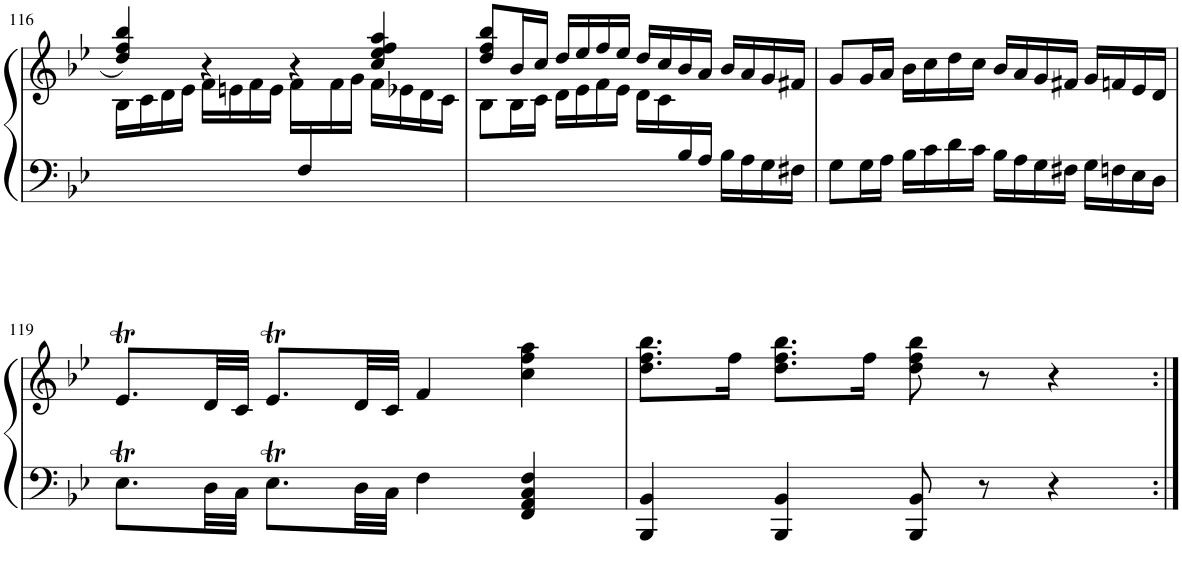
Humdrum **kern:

**kern	**kern
*part1	*part1
*staff2	*staff1
*I"Piano	*
*I'Pno.	*
!!LO:PB:g=z
*clefF4	*clefG2
*k[b-e-]	*k[b-e-]
*M4/4	*M4/4
*met(c)	*met(c)
=116	=116
*	*^
16ryy	4dd/ 4ff/ 4bb-/	16B-\LL
.	.	16c\
.	.	16d\
.	.	16e-\JJ
.	4r	16f\LL
.	.	16en\
.	.	16f\
.	.	16e\JJ
.	4r	16f\LL
16F/	.	16ryy
4.ryy	.	16f\
.	.	16g\JJ
.	4cc/ 4ee-/ 4ff/ 4aa/	16f\LL
.	.	16e-X\
.	.	16d\
.	.	16c\JJ
=117	=117	=117
8ryy	8dd/ 8ff/ 8bb-/L	8B-\L
.	16b-/L	16B-\L
.	16cc/JJ	16c\JJ
.	16dd/LL	16d\LL
.	16ee-/	16e-\
.	16ff/	16f\
.	16ee-/JJ	16e-\JJ
.	16dd/LL	16d\LL
.	16cc/	16c\
16B-/	16b-/	4.ryy
16A/JJ	16a/JJ	.
16B-\LL	16b-/LL	.
16A\	16a/	.
16G\	16g/	.
16F#X\JJ	16f#X/JJ	.
*	*v	*v
=118	=118
8G\L	8g/L
16G\L	16g/L
16A\JJ	16a/JJ
16B-\LL	16b-\LL
16c\	16cc\
16d\	16dd\
16c\JJ	16cc\JJ
16B-\LL	16b-/LL
16A\	16a/
16G\	16g/
16F#X\JJ	16f#X/JJ
16G\LL	16g/LL
16Fn\	16fn/
16E-\	16e-/
16D\JJ	16d/JJ
!!LO:LB:g=z
=119	=119
8.E-T\L	8.e-T/L
32D\LL	32d/LL
32C\JJJ	32c/JJJ
8.E-T\L	8.e-T/L
32D\LL	32d/LL
32C\JJJ	32c/JJJ
4F\	4f/
4FF/ 4AA/ 4C/ 4F/	4cc\ 4ff\ 4aa\
=120	=120
4BBB-/ 4BB-/	8.dd\ 8.ff\ 8.bb-\L
.	16ff\Jk
4BBB-/ 4BB-/	8.dd\ 8.ff\ 8.bb-\L
.	16ff\Jk
8BBB-/ 8BB-/	8dd\ 8ff\ 8bb-\
8r	8r
4r	4r
=:|!	=:|!
*-	*-
